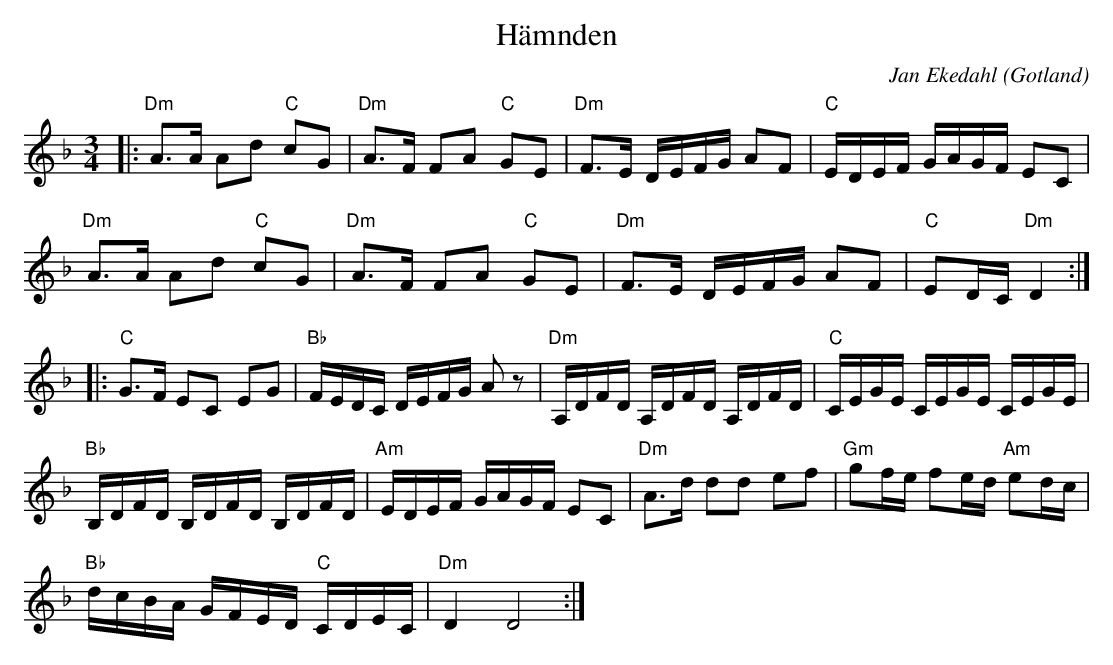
X:1
T:Hämnden
O:Gotland
C:Jan Ekedahl
M:3/4
L:1/8
K:Dm
|: "Dm"A>A Ad "C"cG | "Dm"A>F FA "C"GE | "Dm"F>E D/2E/2F/2G/2 AF | "C"E/2D/2E/2F/2 G/2A/2G/2F/2 EC |
"Dm"A>A Ad "C"cG | "Dm"A>F FA "C"GE | "Dm"F>E D/2E/2F/2G/2 AF | "C"ED/2C/2 "Dm"D2 :|
|:"C"G>F EC EG | "Bb"F/2E/2D/2C/2 D/2E/2F/2G/2 Az | "Dm"A,/2D/2F/2D/2 A,/2D/2F/2D/2 A,/2D/2F/2D/2 | "C"C/2E/2G/2E/2 C/2E/2G/2E/2 C/2E/2G/2E/2 |
"Bb"B,/2D/2F/2D/2 B,/2D/2F/2D/2 B,/2D/2F/2D/2 | "Am"E/2D/2E/2F/2 G/2A/2G/2F/2 EC | "Dm"A>d dd ef | "Gm"gf/2e/2 fe/2d/2 "Am"ed/2c/2 |
"Bb"d/2c/2B/2A/2 G/2F/2E/2D/2 "C"C/2D/2E/2C/2 | "Dm"D2 D4 :|
